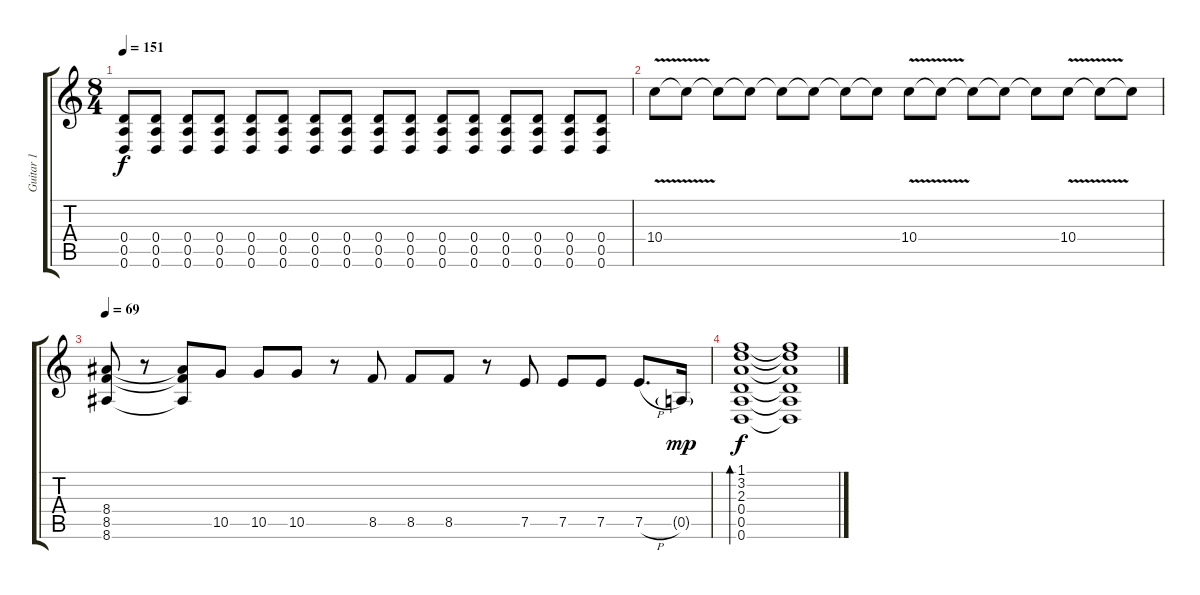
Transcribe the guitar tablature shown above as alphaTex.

\track ("Guitar 1" "Guitar 1") {instrument electricguitarmuted}
\staff {score tabs}
\tuning (E4 B3 G3 D3 A2 D2) {hide}
\ts (8 4)
\tempo 151
\clef g2
\ks c
(0.4 0.5 0.6).8{dy f} (0.4 0.5 0.6).8 (0.4 0.5 0.6).8 (0.4 0.5 0.6).8 (0.4 0.5 0.6).8 (0.4 0.5 0.6).8 (0.4 0.5 0.6).8 (0.4 0.5 0.6).8 (0.4 0.5 0.6).8 (0.4 0.5 0.6).8 (0.4 0.5 0.6).8 (0.4 0.5 0.6).8 (0.4 0.5 0.6).8 (0.4 0.5 0.6).8 (0.4 0.5 0.6).8 (0.4 0.5 0.6).8 |
10.4{v}.8 10.4{t}.8 10.4{t}.8 10.4{t}.8 10.4{t}.8 10.4{t}.8 10.4{t}.8 10.4{t}.8 10.4{v}.8 10.4{t}.8 10.4{t}.8 10.4{t}.8 10.4{t}.8 10.4{v}.8 10.4{t}.8 10.4{t}.8 |
\tempo 69
(8.4 8.5 8.6).8{volume 13 instrument electricguitarmuted} r.8 (8.4{t} 8.5{t} 8.6{t}).8 10.5.8 10.5.8 10.5.8 r.8 8.5.8 8.5.8 8.5.8 r.8 7.5.8 7.5.8 7.5.8 7.5{h}.8{d} 0.5{g}.16{dy mp} |
(1.1 3.2 2.3 0.4 0.5 0.6).1{bd 480 dy f} (1.1{t} 3.2{t} 2.3{t} 0.4{t} 0.5{t} 0.6{t}).1
